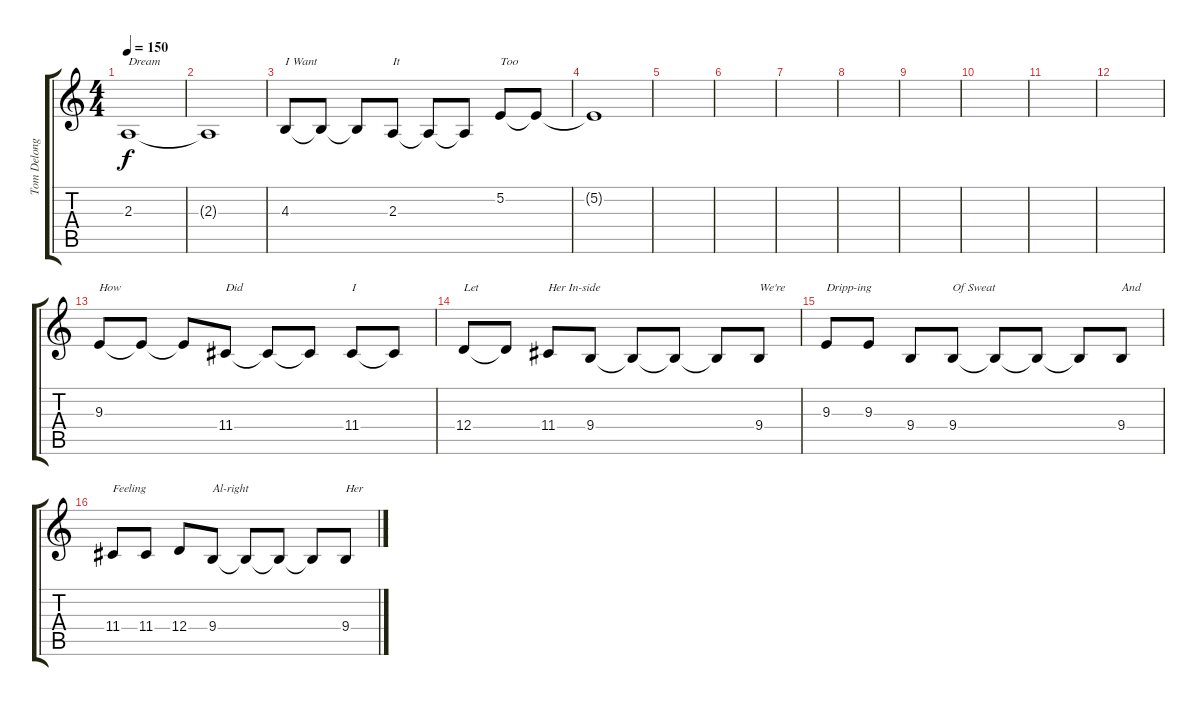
\track ("Tom Delonge Vocals" "Tom Delong") {instrument flute}
\staff {score tabs}
\tuning (E4 B3 G3 D3 A2 E2) {hide}
\ts (4 4)
\tempo 150
\clef g2
\ks c
2.3.1{txt "Dream" dy f} |
2.3{t}.1 |
4.3.8{txt "I Want"} 4.3{t}.8 4.3{t}.8 2.3.8{txt "It"} 2.3{t}.8 2.3{t}.8 5.2.8{txt "Too"} 5.2{t}.8 |
5.2{t}.1 |
|
|
|
|
|
|
|
|
9.3.8{txt "How"} 9.3{t}.8 9.3{t}.8 11.4.8{txt "Did"} 11.4{t}.8 11.4{t}.8 11.4.8{txt "I"} 11.4{t}.8 |
12.4.8{txt "Let"} 12.4{t}.8 11.4.8{txt "Her In-side"} 9.4.8 9.4{t}.8 9.4{t}.8 9.4{t}.8 9.4.8{txt "We're"} |
9.3.8{txt "Dripp-ing"} 9.3.8 9.4.8 9.4.8{txt "Of Sweat"} 9.4{t}.8 9.4{t}.8 9.4{t}.8 9.4.8{txt "And"} |
11.4.8{txt "Feeling"} 11.4.8 12.4.8 9.4.8{txt "Al-right"} 9.4{t}.8 9.4{t}.8 9.4{t}.8 9.4.8{txt "Her"}
